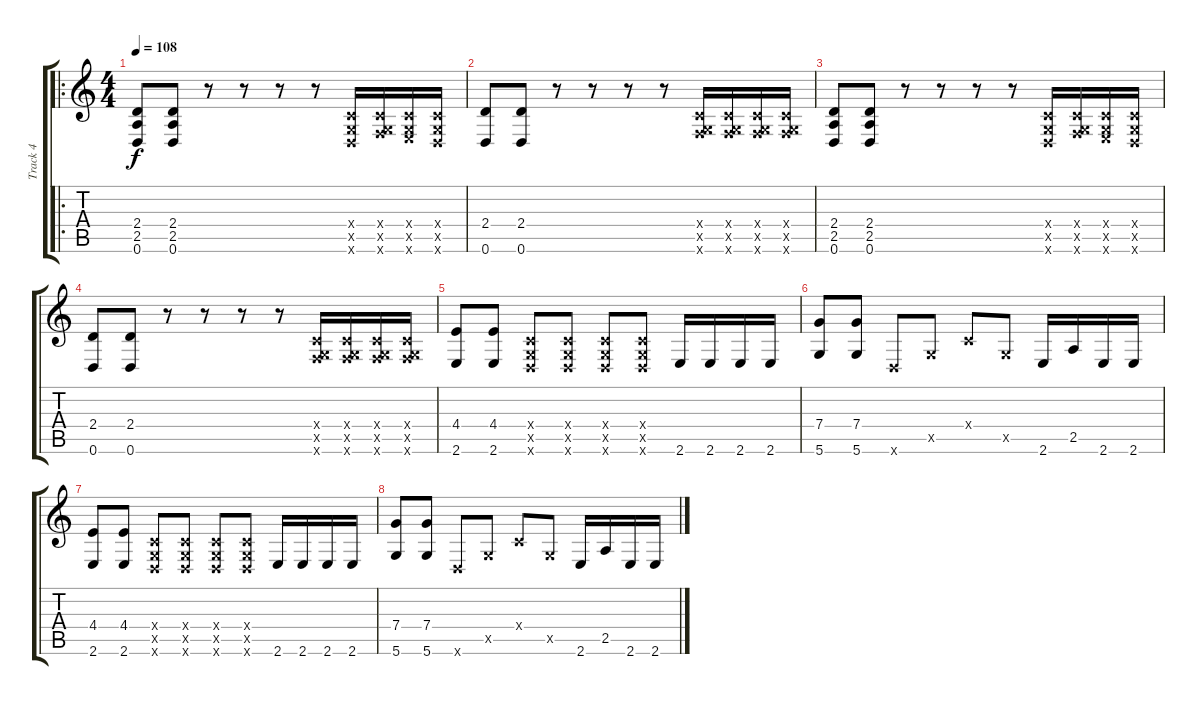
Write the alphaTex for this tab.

\track ("Track 4" "Track 4") {instrument distortionguitar}
\staff {score tabs}
\tuning (D4 A3 F3 C3 G2 D2) {hide}
\ro
\ts (4 4)
\tempo 108
\clef g2
\ks c
(2.4 2.5 0.6).8{dy f volume 11 instrument overdrivenguitar} (2.4 2.5 0.6).8 r.8 r.8 r.8 r.8 (0.4{x} 0.5{x} 0.6{x}).16 (0.4{x} 0.5{x} 3.6{x}).16 (0.4{x} 0.5{x} 2.6{x}).16 (0.4{x} 0.5{x} 0.6{x}).16 |
(2.4 0.6).8 (2.4 0.6).8 r.8 r.8 r.8 r.8 (0.4{x} 0.5{x} 3.6{x}).16 (0.4{x} 0.5{x} 3.6{x}).16 (0.4{x} 0.5{x} 3.6{x}).16 (0.4{x} 0.5{x} 3.6{x}).16 |
(2.4 2.5 0.6).8 (2.4 2.5 0.6).8 r.8 r.8 r.8 r.8 (0.4{x} 0.5{x} 0.6{x}).16 (0.4{x} 0.5{x} 3.6{x}).16 (0.4{x} 0.5{x} 2.6{x}).16 (0.4{x} 0.5{x} 0.6{x}).16 |
(2.4 0.6).8 (2.4 0.6).8 r.8 r.8 r.8 r.8 (0.4{x} 0.5{x} 3.6{x}).16 (0.4{x} 0.5{x} 3.6{x}).16 (0.4{x} 0.5{x} 3.6{x}).16 (0.4{x} 0.5{x} 3.6{x}).16 |
(4.4 2.6).8 (4.4 2.6).8 (0.4{x} 0.5{x} 0.6{x}).8 (0.4{x} 0.5{x} 0.6{x}).8 (0.4{x} 0.5{x} 0.6{x}).8 (0.4{x} 0.5{x} 0.6{x}).8 2.6.16 2.6.16 2.6.16 2.6.16 |
(7.4 5.6).8 (7.4 5.6).8 0.6{x}.8 0.5{x}.8 0.4{x}.8 0.5{x}.8 2.6.16 2.5.16 2.6.16 2.6.16 |
(4.4 2.6).8 (4.4 2.6).8 (0.4{x} 0.5{x} 0.6{x}).8 (0.4{x} 0.5{x} 0.6{x}).8 (0.4{x} 0.5{x} 0.6{x}).8 (0.4{x} 0.5{x} 0.6{x}).8 2.6.16 2.6.16 2.6.16 2.6.16 |
(7.4 5.6).8 (7.4 5.6).8 0.6{x}.8 0.5{x}.8 0.4{x}.8 0.5{x}.8 2.6.16 2.5.16 2.6.16 2.6.16
